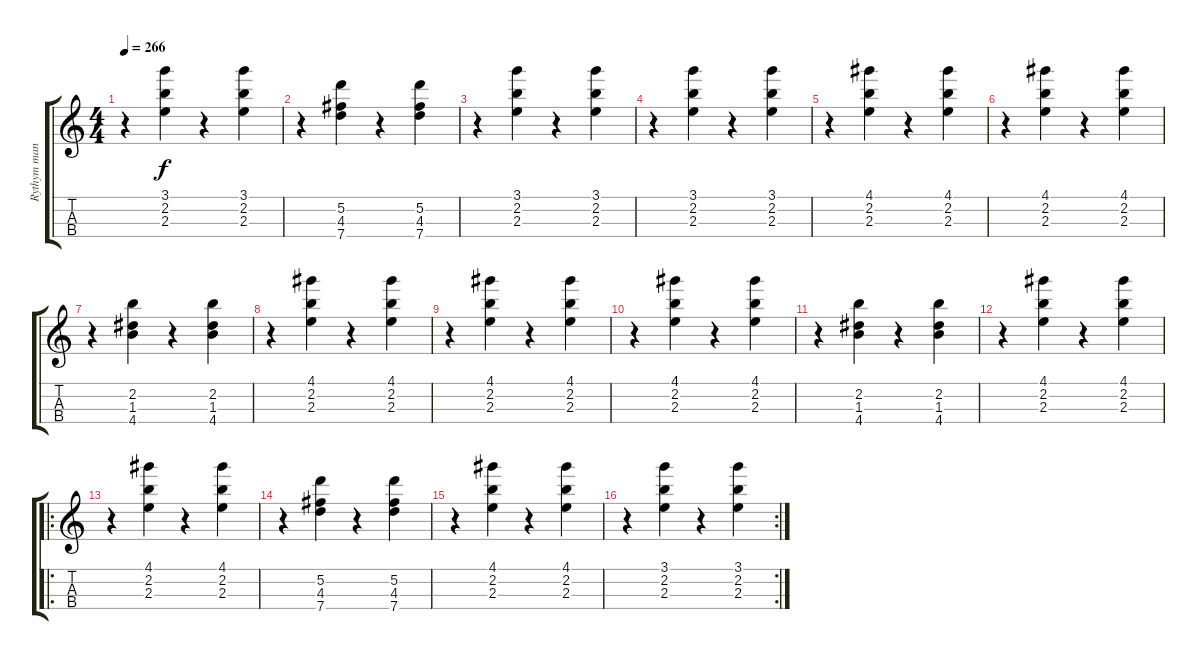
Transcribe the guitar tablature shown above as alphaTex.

\track ("Rythym mandolin" "Rythym man") {instrument banjo}
\staff {score tabs}
\tuning (E5 A4 D4 G3) {hide}
\displaytranspose 12
\ts (4 4)
\tempo 266
\clef g2
\ks c
r.4{dy f} (3.1 2.2 2.3).4 r.4 (3.1 2.2 2.3).4 |
r.4 (5.2 4.3 7.4).4 r.4 (5.2 4.3 7.4).4 |
r.4 (3.1 2.2 2.3).4 r.4 (3.1 2.2 2.3).4 |
r.4 (3.1 2.2 2.3).4 r.4 (3.1 2.2 2.3).4 |
r.4 (4.1 2.2 2.3).4 r.4 (4.1 2.2 2.3).4 |
r.4 (4.1 2.2 2.3).4 r.4 (4.1 2.2 2.3).4 |
r.4 (2.2 1.3 4.4).4 r.4 (2.2 1.3 4.4).4 |
r.4 (4.1 2.2 2.3).4 r.4 (4.1 2.2 2.3).4 |
r.4 (4.1 2.2 2.3).4 r.4 (4.1 2.2 2.3).4 |
r.4 (4.1 2.2 2.3).4 r.4 (4.1 2.2 2.3).4 |
r.4 (2.2 1.3 4.4).4 r.4 (2.2 1.3 4.4).4 |
r.4 (4.1 2.2 2.3).4 r.4 (4.1 2.2 2.3).4 |
\ro
r.4 (4.1 2.2 2.3).4 r.4 (4.1 2.2 2.3).4 |
r.4 (5.2 4.3 7.4).4 r.4 (5.2 4.3 7.4).4 |
r.4 (4.1 2.2 2.3).4 r.4 (4.1 2.2 2.3).4 |
\rc 2
r.4 (3.1 2.2 2.3).4 r.4 (3.1 2.2 2.3).4
